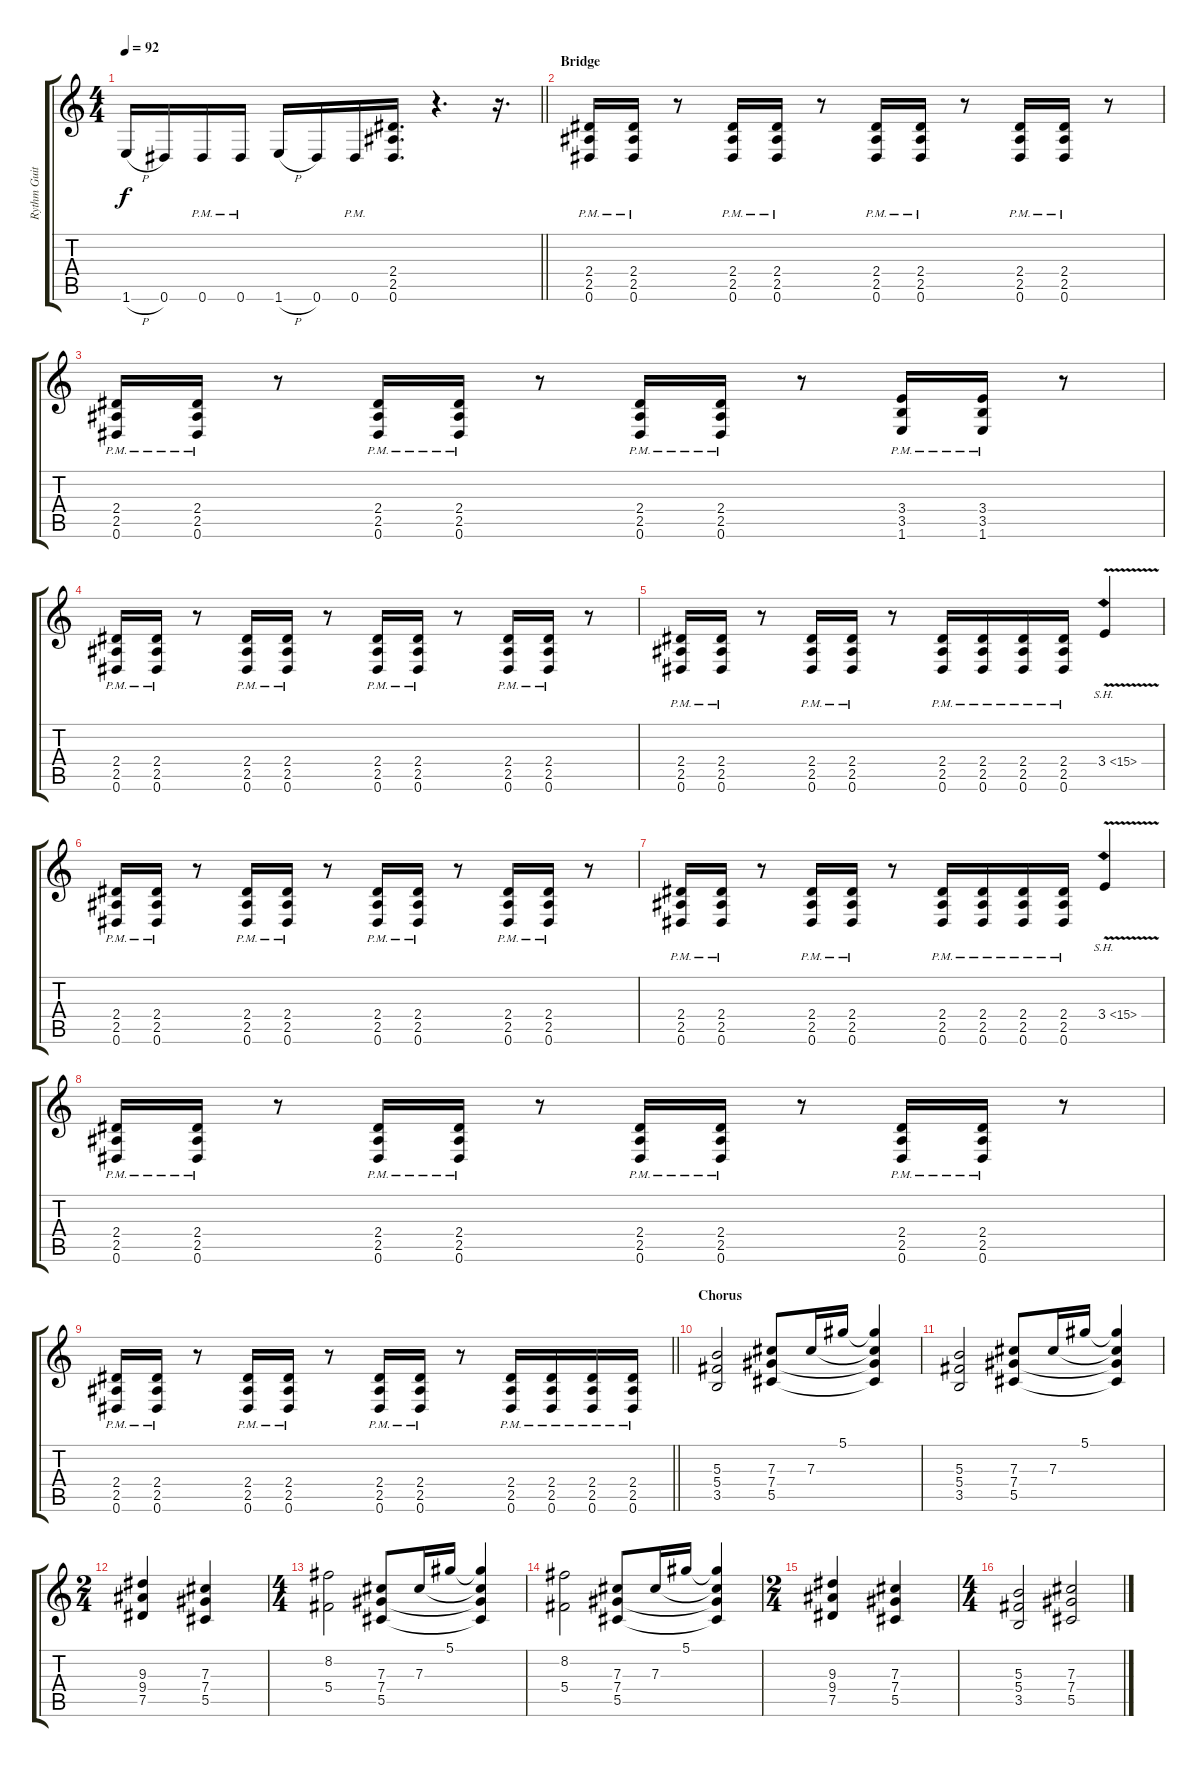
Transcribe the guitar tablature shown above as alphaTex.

\track ("Rythm Guitar II" "Rythm Guit") {instrument overdrivenguitar}
\staff {score tabs}
\tuning (Eb4 Bb3 Gb3 Db3 Ab2 Eb2) {hide}
\ts (4 4)
\tempo 92
\clef g2
\barLineRight lightlight
\ks c
1.6{h}.16{dy f} 0.6.16 0.6{pm}.16 0.6{pm}.16 1.6{h}.16 0.6.16 0.6{pm}.16 (2.4 2.5 0.6).16{d} r.4{d} r.16{d} |
\section ("" "Bridge")
(2.4{pm} 2.5{pm} 0.6{pm}).16{volume 13 balance 14 instrument overdrivenguitar} (2.4{pm} 2.5{pm} 0.6{pm}).16 r.8 (2.4{pm} 2.5{pm} 0.6{pm}).16 (2.4{pm} 2.5{pm} 0.6{pm}).16 r.8 (2.4{pm} 2.5{pm} 0.6{pm}).16 (2.4{pm} 2.5{pm} 0.6{pm}).16 r.8 (2.4{pm} 2.5{pm} 0.6{pm}).16 (2.4{pm} 2.5{pm} 0.6{pm}).16 r.8 |
(2.4{pm} 2.5{pm} 0.6{pm}).16 (2.4{pm} 2.5{pm} 0.6{pm}).16 r.8 (2.4{pm} 2.5{pm} 0.6{pm}).16 (2.4{pm} 2.5{pm} 0.6{pm}).16 r.8 (2.4{pm} 2.5{pm} 0.6{pm}).16 (2.4{pm} 2.5{pm} 0.6{pm}).16 r.8 (3.4{pm} 3.5{pm} 1.6{pm}).16 (3.4{pm} 3.5{pm} 1.6{pm}).16 r.8 |
(2.4{pm} 2.5{pm} 0.6{pm}).16 (2.4{pm} 2.5{pm} 0.6{pm}).16 r.8 (2.4{pm} 2.5{pm} 0.6{pm}).16 (2.4{pm} 2.5{pm} 0.6{pm}).16 r.8 (2.4{pm} 2.5{pm} 0.6{pm}).16 (2.4{pm} 2.5{pm} 0.6{pm}).16 r.8 (2.4{pm} 2.5{pm} 0.6{pm}).16 (2.4{pm} 2.5{pm} 0.6{pm}).16 r.8 |
(2.4{pm} 2.5{pm} 0.6{pm}).16 (2.4{pm} 2.5{pm} 0.6{pm}).16 r.8 (2.4{pm} 2.5{pm} 0.6{pm}).16 (2.4{pm} 2.5{pm} 0.6{pm}).16 r.8 (2.4{pm} 2.5{pm} 0.6{pm}).16 (2.4{pm} 2.5{pm} 0.6{pm}).16 (2.4{pm} 2.5{pm} 0.6{pm}).16 (2.4{pm} 2.5{pm} 0.6{pm}).16 3.4{sh 12 v}.4{instrument guitarharmonics} |
(2.4{pm} 2.5{pm} 0.6{pm}).16{volume 13 balance 14 instrument overdrivenguitar} (2.4{pm} 2.5{pm} 0.6{pm}).16 r.8 (2.4{pm} 2.5{pm} 0.6{pm}).16 (2.4{pm} 2.5{pm} 0.6{pm}).16 r.8 (2.4{pm} 2.5{pm} 0.6{pm}).16 (2.4{pm} 2.5{pm} 0.6{pm}).16 r.8 (2.4{pm} 2.5{pm} 0.6{pm}).16 (2.4{pm} 2.5{pm} 0.6{pm}).16 r.8 |
(2.4{pm} 2.5{pm} 0.6{pm}).16 (2.4{pm} 2.5{pm} 0.6{pm}).16 r.8 (2.4{pm} 2.5{pm} 0.6{pm}).16 (2.4{pm} 2.5{pm} 0.6{pm}).16 r.8 (2.4{pm} 2.5{pm} 0.6{pm}).16 (2.4{pm} 2.5{pm} 0.6{pm}).16 (2.4{pm} 2.5{pm} 0.6{pm}).16 (2.4{pm} 2.5{pm} 0.6{pm}).16 3.4{sh 12 v}.4{instrument guitarharmonics} |
(2.4{pm} 2.5{pm} 0.6{pm}).16{volume 13 balance 14 instrument overdrivenguitar} (2.4{pm} 2.5{pm} 0.6{pm}).16 r.8 (2.4{pm} 2.5{pm} 0.6{pm}).16 (2.4{pm} 2.5{pm} 0.6{pm}).16 r.8 (2.4{pm} 2.5{pm} 0.6{pm}).16 (2.4{pm} 2.5{pm} 0.6{pm}).16 r.8 (2.4{pm} 2.5{pm} 0.6{pm}).16 (2.4{pm} 2.5{pm} 0.6{pm}).16 r.8 |
\barLineRight lightlight
(2.4{pm} 2.5{pm} 0.6{pm}).16 (2.4{pm} 2.5{pm} 0.6{pm}).16 r.8 (2.4{pm} 2.5{pm} 0.6{pm}).16 (2.4{pm} 2.5{pm} 0.6{pm}).16 r.8 (2.4{pm} 2.5{pm} 0.6{pm}).16 (2.4{pm} 2.5{pm} 0.6{pm}).16 r.8 (2.4{pm} 2.5{pm} 0.6{pm}).16 (2.4{pm} 2.5{pm} 0.6{pm}).16 (2.4{pm} 2.5{pm} 0.6{pm}).16 (2.4{pm} 2.5{pm} 0.6{pm}).16 |
\section ("" "Chorus")
(5.3 5.4 3.5).2{volume 11 balance 14 instrument overdrivenguitar} (7.3 7.4 5.5).8 7.3.16 5.1.16 (5.1{t} 7.3{t} 7.4{t} 5.5{t}).4 |
(5.3 5.4 3.5).2 (7.3 7.4 5.5).8 7.3.16 5.1.16 (5.1{t} 7.3{t} 7.4{t} 5.5{t}).4 |
\ts (2 4)
(9.3 9.4 7.5).4 (7.3 7.4 5.5).4 |
\ts (4 4)
(8.2 5.4).2 (7.3 7.4 5.5).8 7.3.16 5.1.16 (5.1{t} 7.3{t} 7.4{t} 5.5{t}).4 |
(8.2 5.4).2 (7.3 7.4 5.5).8 7.3.16 5.1.16 (5.1{t} 7.3{t} 7.4{t} 5.5{t}).4 |
\ts (2 4)
(9.3 9.4 7.5).4 (7.3 7.4 5.5).4 |
\ts (4 4)
(5.3 5.4 3.5).2 (7.3 7.4 5.5).2
